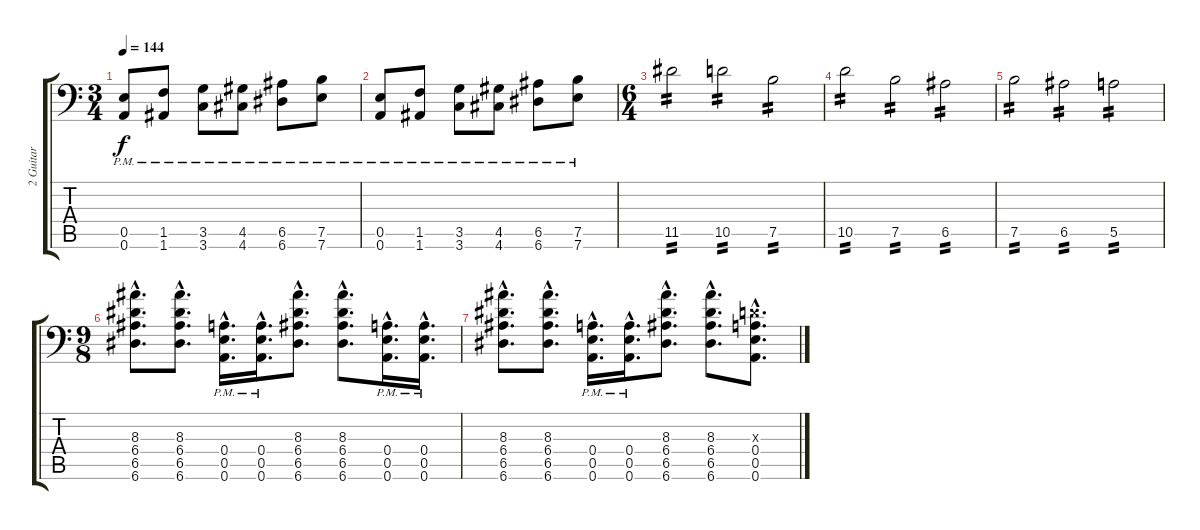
\track ("2 Guitar" "2 Guitar") {instrument distortionguitar}
\staff {score tabs}
\tuning (B3 Gb3 D3 A2 E2 A1) {hide}
\ts (3 4)
\tempo 144
\clef f4
\ks c
(0.5{pm} 0.6{pm}).8{dy f} (1.5{pm} 1.6{pm}).8 (3.5{pm} 3.6{pm}).8 (4.5{pm} 4.6{pm}).8 (6.5{pm} 6.6{pm}).8 (7.5{pm} 7.6{pm}).8 |
(0.5{pm} 0.6{pm}).8 (1.5{pm} 1.6{pm}).8 (3.5{pm} 3.6{pm}).8 (4.5{pm} 4.6{pm}).8 (6.5{pm} 6.6{pm}).8 (7.5{pm} 7.6{pm}).8 |
\ts (6 4)
11.5.2{tp 2} 10.5.2{tp 2} 7.5.2{tp 2} |
10.5.2{tp 2} 7.5.2{tp 2} 6.5.2{tp 2} |
7.5.2{tp 2} 6.5.2{tp 2} 5.5.2{tp 2} |
\ts (9 8)
(8.3{hac} 6.4{hac} 6.5{hac} 6.6{hac}).8{d} (8.3{hac} 6.4{hac} 6.5{hac} 6.6{hac}).8{d} (0.4{hac pm} 0.5{hac pm} 0.6{hac pm}).16{d} (0.4{hac pm} 0.5{hac pm} 0.6{hac pm}).16{d} (8.3{hac} 6.4{hac} 6.5{hac} 6.6{hac}).8{d} (8.3{hac} 6.4{hac} 6.5{hac} 6.6{hac}).8{d} (0.4{hac pm} 0.5{hac pm} 0.6{hac pm}).16{d} (0.4{hac pm} 0.5{hac pm} 0.6{hac pm}).16{d} |
(8.3{hac} 6.4{hac} 6.5{hac} 6.6{hac}).8{d} (8.3{hac} 6.4{hac} 6.5{hac} 6.6{hac}).8{d} (0.4{hac pm} 0.5{hac pm} 0.6{hac pm}).16{d} (0.4{hac pm} 0.5{hac pm} 0.6{hac pm}).16{d} (8.3{hac} 6.4{hac} 6.5{hac} 6.6{hac}).8{d} (8.3{hac} 6.4{hac} 6.5{hac} 6.6{hac}).8{d} (0.3{hac x} 0.4{hac} 0.5{hac} 0.6{hac}).8{d}
